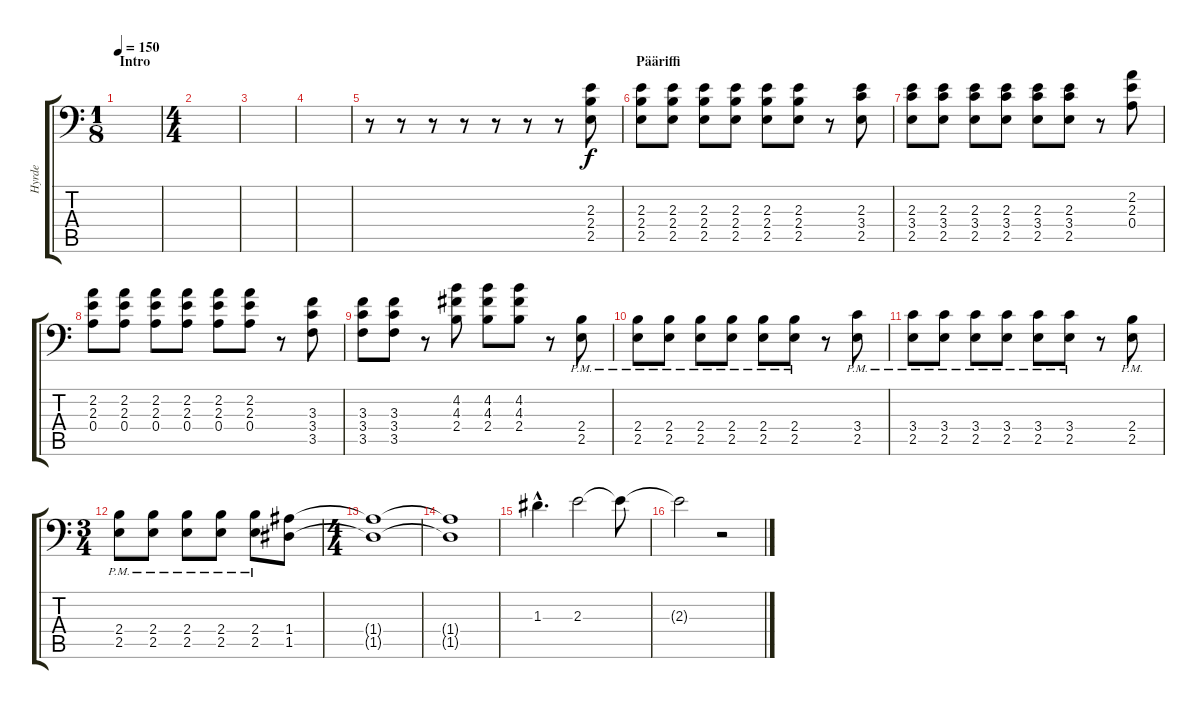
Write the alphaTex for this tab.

\track ("Hyrde" "Hyrde") {instrument distortionguitar}
\staff {score tabs}
\tuning (B3 G3 D3 A2 D2 A1) {hide}
\ts (1 8)
\section ("" "Intro")
\tempo 150
\clef f4
\ks c
|
\ts (4 4)
|
|
|
r.8 r.8 r.8 r.8 r.8 r.8 r.8 (2.3 2.4 2.5).8 |
\section ("" "Pääriffi")
(2.3 2.4 2.5).8 (2.3 2.4 2.5).8 (2.3 2.4 2.5).8 (2.3 2.4 2.5).8 (2.3 2.4 2.5).8 (2.3 2.4 2.5).8 r.8 (2.3 3.4 2.5).8 |
(2.3 3.4 2.5).8 (2.3 3.4 2.5).8 (2.3 3.4 2.5).8 (2.3 3.4 2.5).8 (2.3 3.4 2.5).8 (2.3 3.4 2.5).8 r.8 (2.2 2.3 0.4).8 |
(2.2 2.3 0.4).8 (2.2 2.3 0.4).8 (2.2 2.3 0.4).8 (2.2 2.3 0.4).8 (2.2 2.3 0.4).8 (2.2 2.3 0.4).8 r.8 (3.3 3.4 3.5).8 |
(3.3 3.4 3.5).8 (3.3 3.4 3.5).8 r.8 (4.2 4.3 2.4).8 (4.2 4.3 2.4).8 (4.2 4.3 2.4).8 r.8 (2.4{pm} 2.5{pm}).8 |
(2.4{pm} 2.5{pm}).8 (2.4{pm} 2.5{pm}).8 (2.4{pm} 2.5{pm}).8 (2.4{pm} 2.5{pm}).8 (2.4{pm} 2.5{pm}).8 (2.4{pm} 2.5{pm}).8 r.8 (3.4{pm} 2.5{pm}).8 |
(3.4{pm} 2.5{pm}).8 (3.4{pm} 2.5{pm}).8 (3.4{pm} 2.5{pm}).8 (3.4{pm} 2.5{pm}).8 (3.4{pm} 2.5{pm}).8 (3.4{pm} 2.5{pm}).8 r.8 (2.4{pm} 2.5{pm}).8 |
\ts (3 4)
(2.4{pm} 2.5{pm}).8 (2.4{pm} 2.5{pm}).8 (2.4{pm} 2.5{pm}).8 (2.4{pm} 2.5{pm}).8 (2.4{pm} 2.5{pm}).8 (1.4 1.5).8 |
\ts (4 4)
(1.4{t} 1.5{t}).1 |
(1.4{t} 1.5{t}).1 |
1.3{hac}.4{d} 2.3.2 2.3{t}.8 |
2.3{t}.2 r.2
